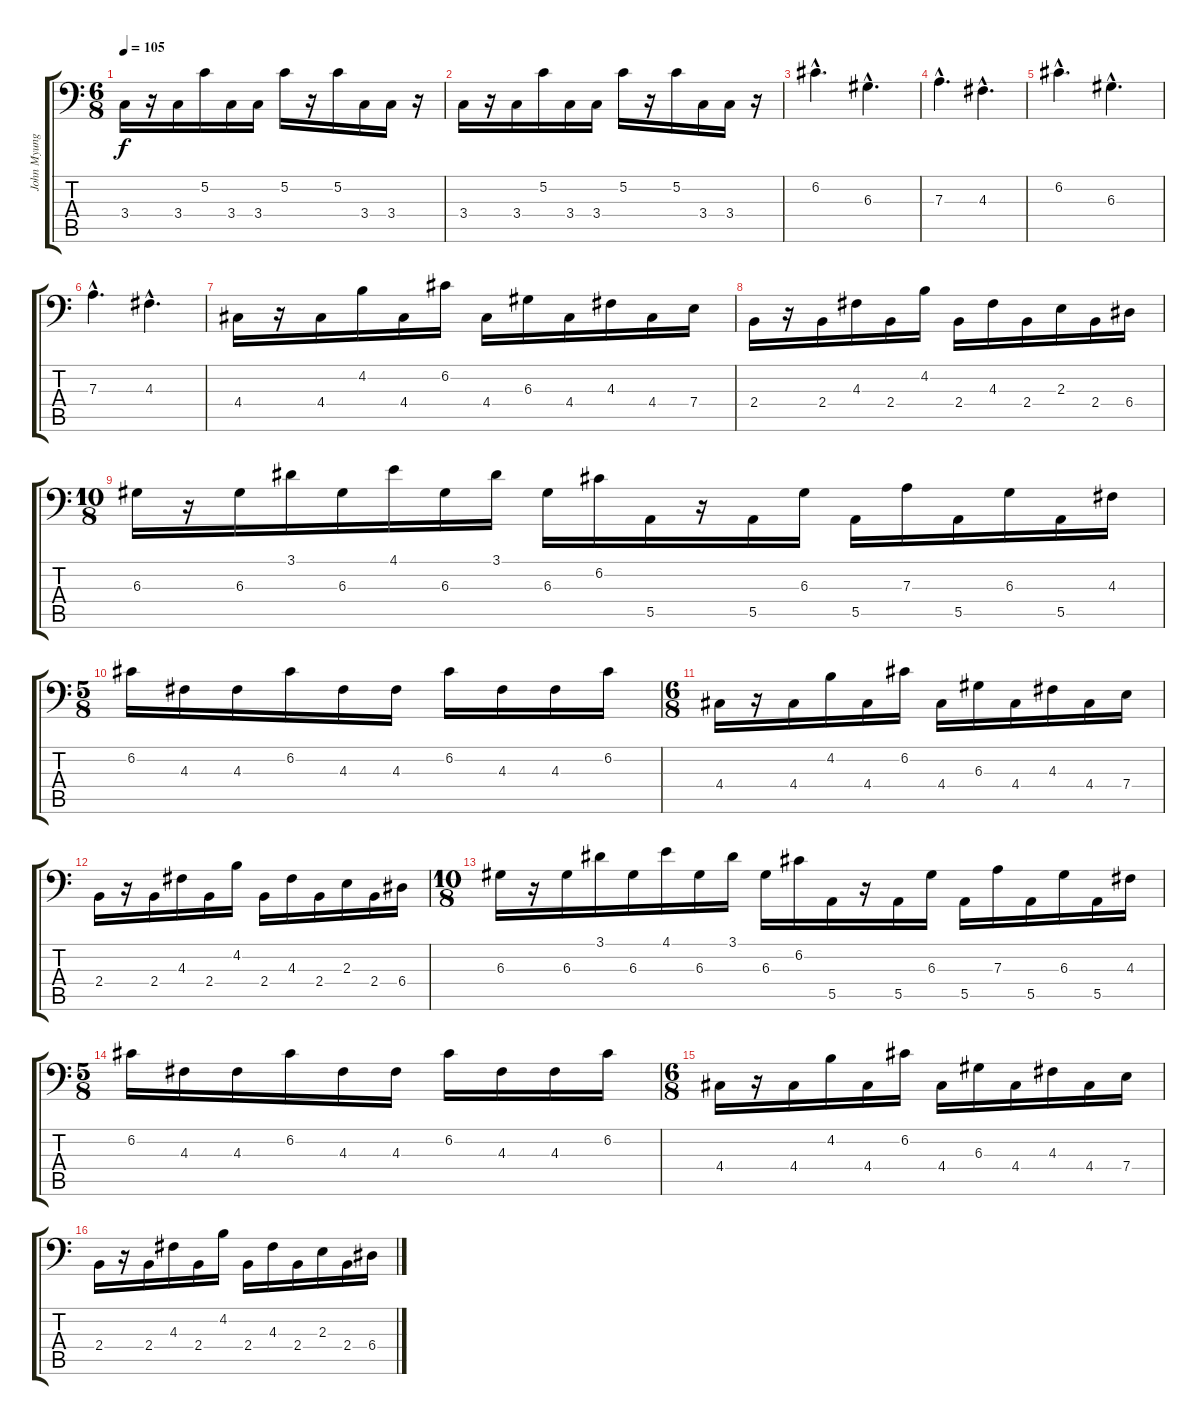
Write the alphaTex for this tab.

\track ("John Myung" "John Myung") {instrument electricbassfinger}
\staff {score tabs}
\tuning (C3 G2 D2 A1 E1 B0) {hide}
\ts (6 8)
\tempo 105
\clef f4
\ks c
3.4.16{dy f} r.16 3.4.16 5.2.16 3.4.16 3.4.16 5.2.16 r.16 5.2.16 3.4.16 3.4.16 r.16 |
3.4.16 r.16 3.4.16 5.2.16 3.4.16 3.4.16 5.2.16 r.16 5.2.16 3.4.16 3.4.16 r.16 |
6.2{hac}.4{d} 6.3{hac}.4{d} |
7.3{hac}.4{d} 4.3{hac}.4{d} |
6.2{hac}.4{d} 6.3{hac}.4{d} |
7.3{hac}.4{d} 4.3{hac}.4{d} |
4.4.16 r.16 4.4.16 4.2.16 4.4.16 6.2.16 4.4.16 6.3.16 4.4.16 4.3.16 4.4.16 7.4.16 |
2.4.16 r.16 2.4.16 4.3.16 2.4.16 4.2.16 2.4.16 4.3.16 2.4.16 2.3.16 2.4.16 6.4.16 |
\ts (10 8)
6.3.16 r.16 6.3.16 3.1.16 6.3.16 4.1.16 6.3.16 3.1.16 6.3.16 6.2.16 5.5.16 r.16 5.5.16 6.3.16 5.5.16 7.3.16 5.5.16 6.3.16 5.5.16 4.3.16 |
\ts (5 8)
6.2.16 4.3.16 4.3.16 6.2.16 4.3.16 4.3.16 6.2.16 4.3.16 4.3.16 6.2.16 |
\ts (6 8)
4.4.16 r.16 4.4.16 4.2.16 4.4.16 6.2.16 4.4.16 6.3.16 4.4.16 4.3.16 4.4.16 7.4.16 |
2.4.16 r.16 2.4.16 4.3.16 2.4.16 4.2.16 2.4.16 4.3.16 2.4.16 2.3.16 2.4.16 6.4.16 |
\ts (10 8)
6.3.16 r.16 6.3.16 3.1.16 6.3.16 4.1.16 6.3.16 3.1.16 6.3.16 6.2.16 5.5.16 r.16 5.5.16 6.3.16 5.5.16 7.3.16 5.5.16 6.3.16 5.5.16 4.3.16 |
\ts (5 8)
6.2.16 4.3.16 4.3.16 6.2.16 4.3.16 4.3.16 6.2.16 4.3.16 4.3.16 6.2.16 |
\ts (6 8)
4.4.16 r.16 4.4.16 4.2.16 4.4.16 6.2.16 4.4.16 6.3.16 4.4.16 4.3.16 4.4.16 7.4.16 |
2.4.16 r.16 2.4.16 4.3.16 2.4.16 4.2.16 2.4.16 4.3.16 2.4.16 2.3.16 2.4.16 6.4.16
